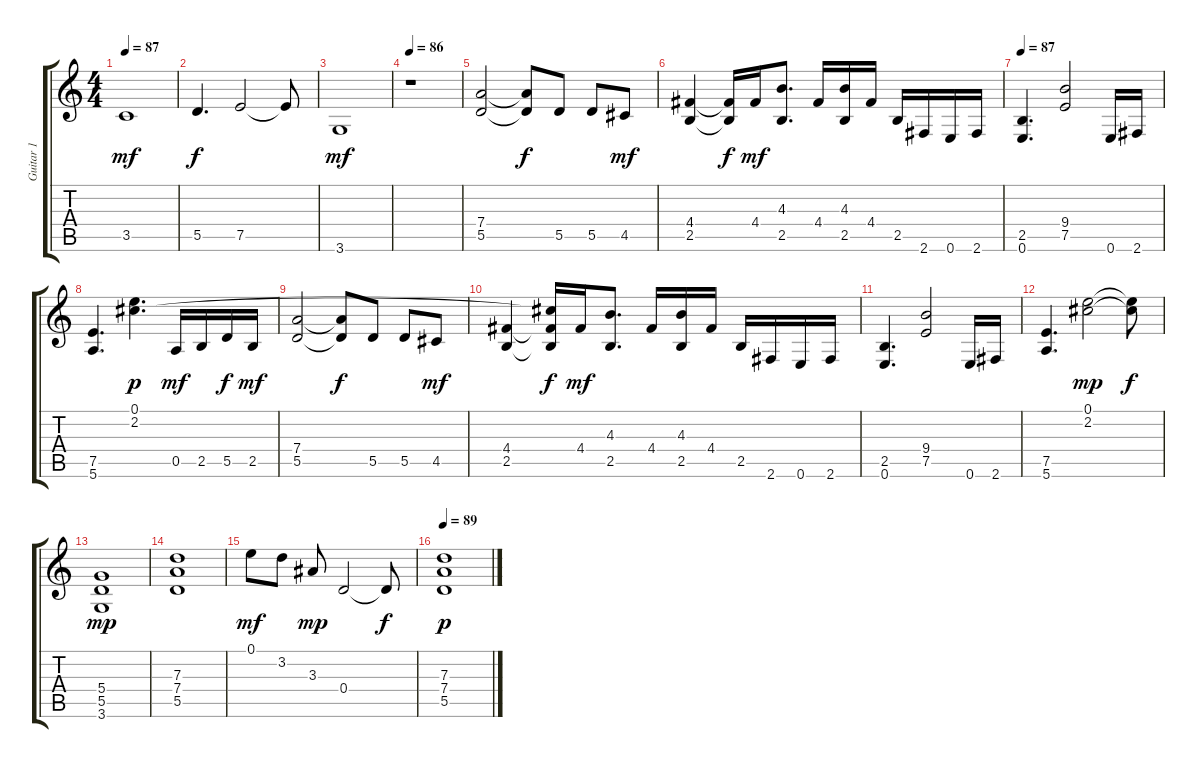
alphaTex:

\track ("Guitar 1" "Guitar 1") {instrument distortionguitar}
\staff {score tabs}
\tuning (E4 B3 G3 D3 A2 E2) {hide}
\ts (4 4)
\tempo 87
\clef g2
\ks c
3.5.1{dy mf} |
5.5.4{d dy f} 7.5.2 7.5{t}.8 |
3.6.1{dy mf} |
\tempo 86
r.1 |
(7.4 5.5).2 (7.4{t} 5.5{t}).8{dy f} 5.5.8 5.5.8 4.5.8{dy mf} |
(4.4 2.5).4 (4.4{t} 2.5{t}).16{dy f} 4.4.16{dy mf} (4.3 2.5).8{d} 4.4.16 (4.3 2.5).16 4.4.16 2.5.16 2.6.16 0.6.16 2.6.16 |
\tempo 87
(2.5 0.6).4{d} (9.4 7.5).2 0.6.16 2.6.16 |
(7.5 5.6).4{d} (0.1 2.2).4{d dy p} 0.5.16{dy mf} 2.5.16 5.5.16{dy f} 2.5.16{dy mf} |
(7.4 5.5).2 (7.4{t} 5.5{t}).8{dy f} 5.5.8 5.5.8 4.5.8{dy mf} |
(4.4 2.5).4 (2.2{t} 4.4{t} 2.5{t}).16{dy f} 4.4.16{dy mf} (4.3 2.5).8{d} 4.4.16 (4.3 2.5).16 4.4.16 2.5.16 2.6.16 0.6.16 2.6.16 |
(2.5 0.6).4{d} (9.4 7.5).2 0.6.16 2.6.16 |
(7.5 5.6).4{d} (0.1 2.2).2{dy mp} (0.1{t} 2.2{t}).8{dy f} |
(5.4 5.5 3.6).1{dy mp} |
(7.3 7.4 5.5).1 |
0.1.8{dy mf} 3.2.8 3.3.8{dy mp} 0.4.2 0.4{t}.8{dy f} |
\tempo 89
(7.3 7.4 5.5).1{dy p}
